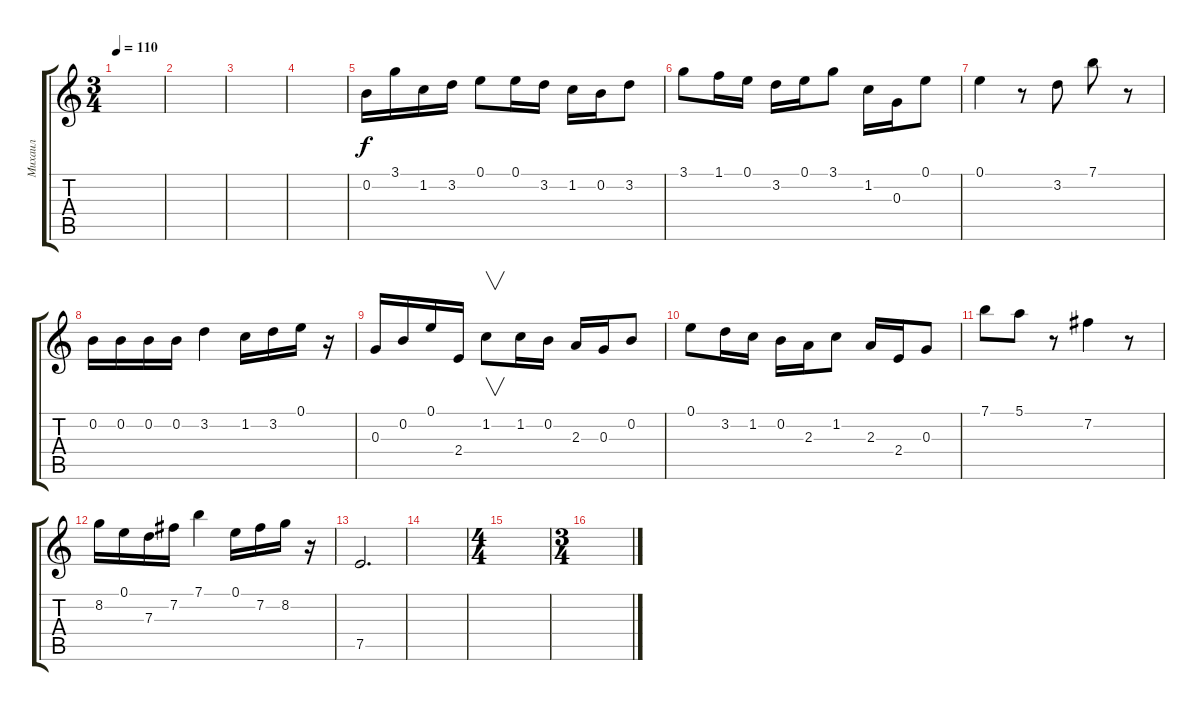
\track ("Михаил" "Михаил") {instrument distortionguitar}
\staff {score tabs}
\tuning (E4 B3 G3 D3 A2 E2) {hide}
\ts (3 4)
\tempo 110
\clef g2
\ks c
|
|
|
|
0.2.16 3.1.16 1.2.16 3.2.16 0.1.8 0.1.16 3.2.16 1.2.16 0.2.16 3.2.8 |
3.1.8 1.1.16 0.1.16 3.2.16 0.1.16 3.1.8 1.2.16 0.3.16 0.1.8 |
0.1.4 r.8 3.2.8 7.1.8 r.8 |
0.2.16 0.2.16 0.2.16 0.2.16 3.2.4 1.2.16 3.2.16 0.1.16 r.16 |
0.3.16 0.2.16 0.1.16 2.4.16 1.2.8{v} 1.2.16 0.2.16 2.3.16 0.3.16 0.2.8 |
0.1.8 3.2.16 1.2.16 0.2.16 2.3.16 1.2.8 2.3.16 2.4.16 0.3.8 |
7.1.8 5.1.8 r.8 7.2.4 r.8 |
8.2.16 0.1.16 7.3.16 7.2.16 7.1.4 0.1.16 7.2.16 8.2.16 r.16 |
7.5.2{d} |
|
\ts (4 4)
|
\ts (3 4)
